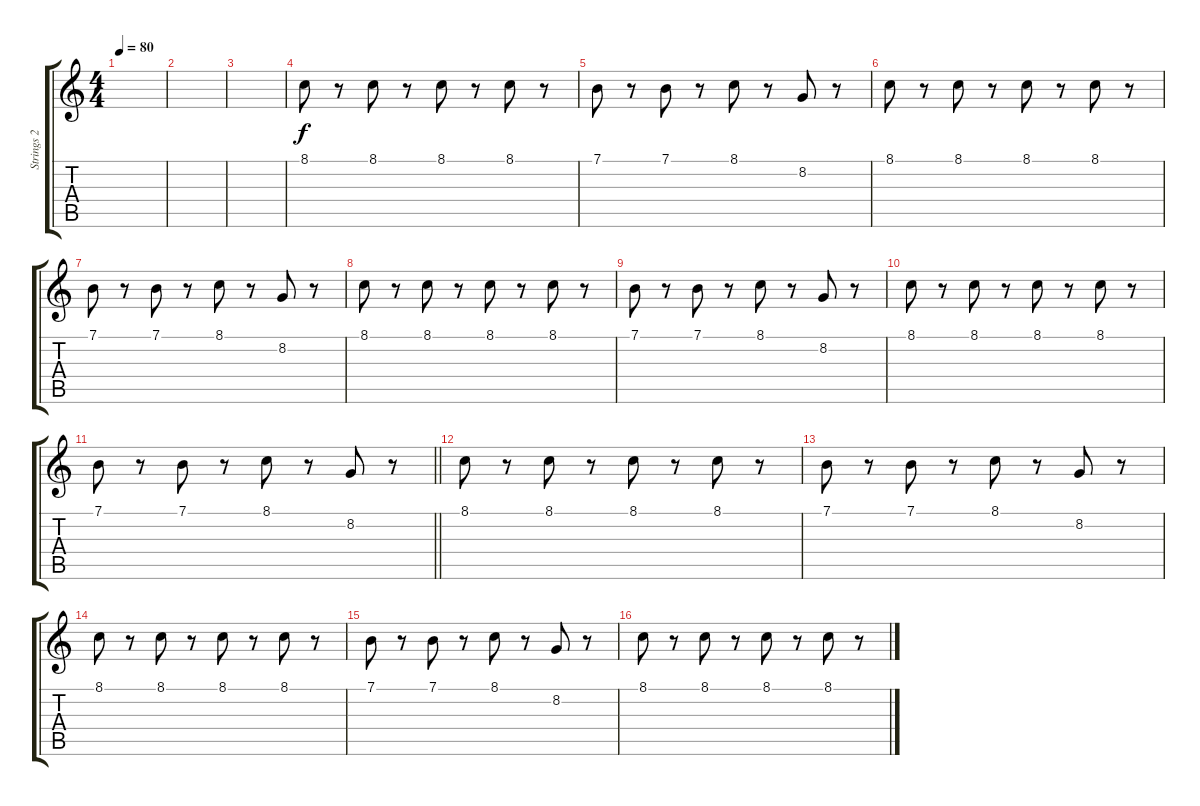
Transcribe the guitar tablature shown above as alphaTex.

\track ("Strings 2" "Strings 2") {instrument tremolostrings}
\staff {score tabs}
\tuning (E4 B3 G3 D3 A2 E2) {hide}
\ts (4 4)
\tempo 80
\clef g2
\ks c
|
|
|
8.1.8 r.8 8.1.8 r.8 8.1.8 r.8 8.1.8 r.8 |
7.1.8 r.8 7.1.8 r.8 8.1.8 r.8 8.2.8 r.8 |
8.1.8 r.8 8.1.8 r.8 8.1.8 r.8 8.1.8 r.8 |
7.1.8 r.8 7.1.8 r.8 8.1.8 r.8 8.2.8 r.8 |
8.1.8 r.8 8.1.8 r.8 8.1.8 r.8 8.1.8 r.8 |
7.1.8 r.8 7.1.8 r.8 8.1.8 r.8 8.2.8 r.8 |
8.1.8 r.8 8.1.8 r.8 8.1.8 r.8 8.1.8 r.8 |
\barLineRight lightlight
7.1.8 r.8 7.1.8 r.8 8.1.8 r.8 8.2.8 r.8 |
8.1.8 r.8 8.1.8 r.8 8.1.8 r.8 8.1.8 r.8 |
7.1.8 r.8 7.1.8 r.8 8.1.8 r.8 8.2.8 r.8 |
8.1.8 r.8 8.1.8 r.8 8.1.8 r.8 8.1.8 r.8 |
7.1.8 r.8 7.1.8 r.8 8.1.8 r.8 8.2.8 r.8 |
8.1.8 r.8 8.1.8 r.8 8.1.8 r.8 8.1.8 r.8
